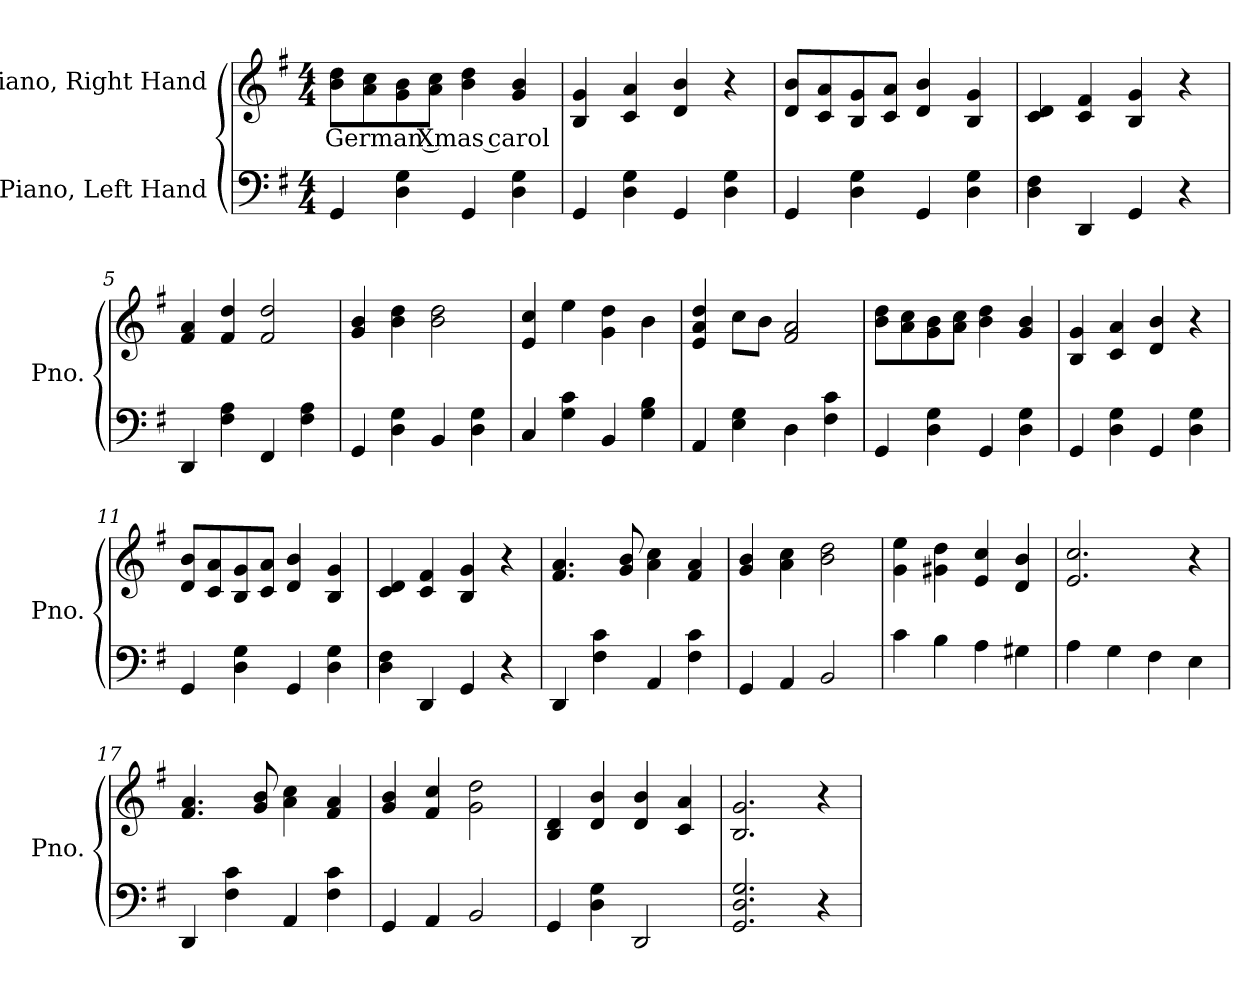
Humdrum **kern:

**kern	**kern	**text
*part2	*part1	*part1
*staff2	*staff1	*staff1
*I"Piano, Left Hand	*I"Piano, Right Hand	*
*I'Pno.	*I'Pno.	*
*clefF4	*clefG2	*
*k[f#]	*k[f#]	*
*M4/4	*M4/4	*
*MM100	*MM100	*
=1	=1	=1
!	!	!LO:LY:b
4GG/	8b\ 8dd\L	German Xmas carol
.	8a\ 8cc\	.
4D\ 4G\	8g\ 8b\	.
.	8a\ 8cc\J	.
4GG/	4b\ 4dd\	.
4D\ 4G\	4g/ 4b/	.
=2	=2	=2
4GG/	4B/ 4g/	.
4D\ 4G\	4c/ 4a/	.
4GG/	4d/ 4b/	.
4D\ 4G\	4r	.
=3	=3	=3
4GG/	8d/ 8b/L	.
.	8c/ 8a/	.
4D\ 4G\	8B/ 8g/	.
.	8c/ 8a/J	.
4GG/	4d/ 4b/	.
4D\ 4G\	4B/ 4g/	.
=4	=4	=4
4D\ 4F#\	4c/ 4d/	.
4DD/	4c/ 4f#/	.
4GG/	4B/ 4g/	.
4r	4r	.
!!LO:LB:g=z
=5	=5	=5
4DD/	4f#/ 4a/	.
4F#\ 4A\	4f#/ 4dd/	.
4FF#/	2f#/ 2dd/	.
4F#\ 4A\	.	.
=6	=6	=6
4GG/	4g/ 4b/	.
4D\ 4G\	4b\ 4dd\	.
4BB/	2b\ 2dd\	.
4D\ 4G\	.	.
=7	=7	=7
4C/	4e/ 4cc/	.
4G\ 4c\	4ee\	.
4BB/	4g\ 4dd\	.
4G\ 4B\	4b\	.
=8	=8	=8
4AA/	4e/ 4a/ 4dd/	.
4E\ 4G\	8cc\L	.
.	8b\J	.
4D\	2f#/ 2a/	.
4F#\ 4c\	.	.
=9	=9	=9
4GG/	8b\ 8dd\L	.
.	8a\ 8cc\	.
4D\ 4G\	8g\ 8b\	.
.	8a\ 8cc\J	.
4GG/	4b\ 4dd\	.
4D\ 4G\	4g/ 4b/	.
=10	=10	=10
4GG/	4B/ 4g/	.
4D\ 4G\	4c/ 4a/	.
4GG/	4d/ 4b/	.
4D\ 4G\	4r	.
=11	=11	=11
4GG/	8d/ 8b/L	.
.	8c/ 8a/	.
4D\ 4G\	8B/ 8g/	.
.	8c/ 8a/J	.
4GG/	4d/ 4b/	.
4D\ 4G\	4B/ 4g/	.
!!LO:LB:g=z
=12	=12	=12
4D\ 4F#\	4c/ 4d/	.
4DD/	4c/ 4f#/	.
4GG/	4B/ 4g/	.
4r	4r	.
=13	=13	=13
4DD/	4.f#/ 4.a/	.
4F#\ 4c\	.	.
.	8g/ 8b/	.
4AA/	4a\ 4cc\	.
4F#\ 4c\	4f#/ 4a/	.
=14	=14	=14
4GG/	4g/ 4b/	.
4AA/	4a\ 4cc\	.
2BB/	2b\ 2dd\	.
=15	=15	=15
4c\	4g\ 4ee\	.
4B\	4g#X\ 4dd\	.
4A\	4e/ 4cc/	.
4G#X\	4d/ 4b/	.
=16	=16	=16
4A\	2.e/ 2.cc/	.
4G\	.	.
4F#\	.	.
4E\	4r	.
=17	=17	=17
4DD/	4.f#/ 4.a/	.
4F#\ 4c\	.	.
.	8g/ 8b/	.
4AA/	4a\ 4cc\	.
4F#\ 4c\	4f#/ 4a/	.
=18	=18	=18
4GG/	4g/ 4b/	.
4AA/	4f#/ 4cc/	.
2BB/	2g\ 2dd\	.
!!LO:LB:g=z
=19	=19	=19
4GG/	4B/ 4d/	.
4D\ 4G\	4d/ 4b/	.
2DD/	4d/ 4b/	.
.	4c/ 4a/	.
=20	=20	=20
2.GG/ 2.D/ 2.G/	2.B/ 2.g/	.
4r	4r	.
=	=	=
*-	*-	*-
